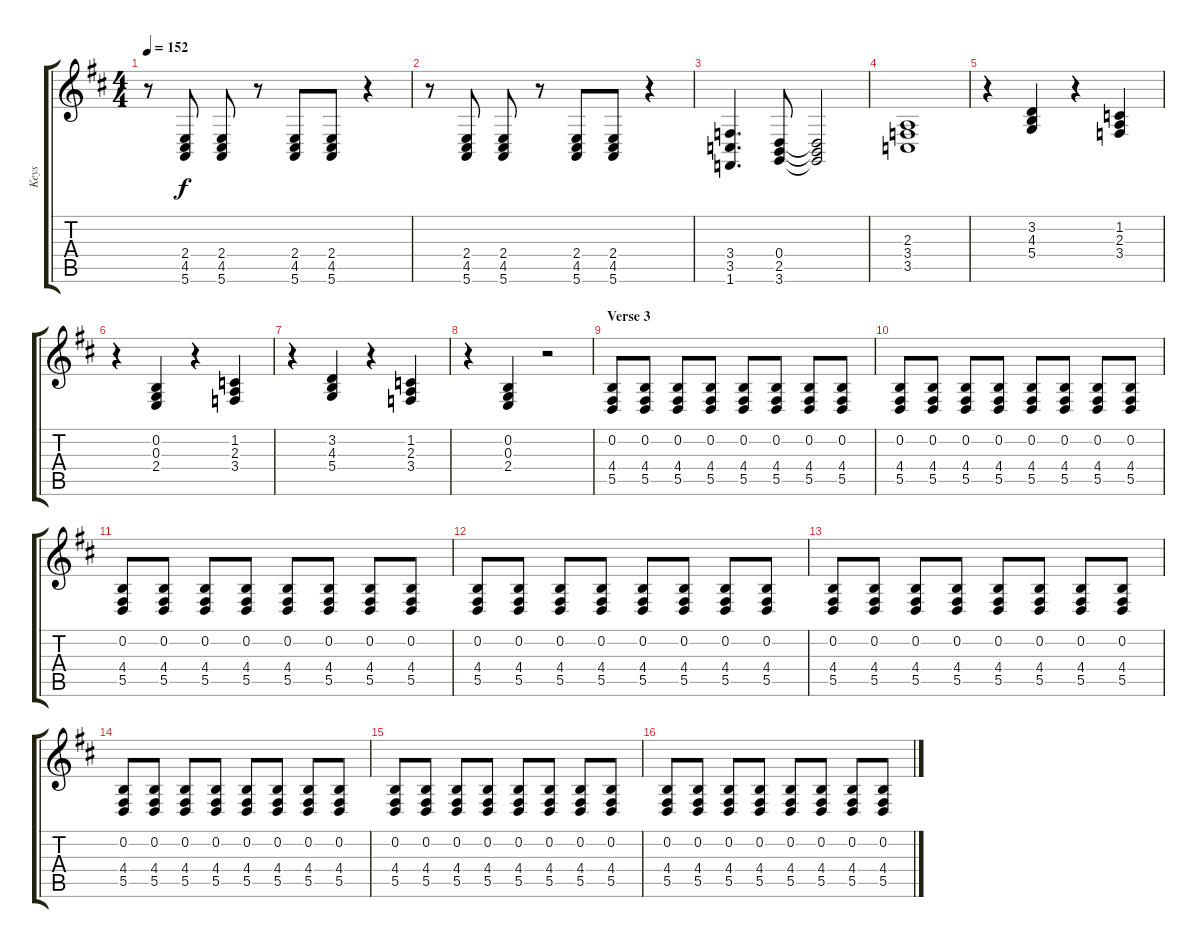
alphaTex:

\track ("Keys" "Keys") {instrument churchorgan}
\staff {score tabs}
\tuning (E4 B3 G3 D3 A2 E2) {hide}
\ts (4 4)
\tempo 152
\clef g2
\ks bminor
r.8{dy f} (2.4 4.5 5.6).8 (2.4 4.5 5.6).8 r.8 (2.4 4.5 5.6).8 (2.4 4.5 5.6).8 r.4 |
r.8 (2.4 4.5 5.6).8 (2.4 4.5 5.6).8 r.8 (2.4 4.5 5.6).8 (2.4 4.5 5.6).8 r.4 |
(3.4 3.5 1.6).4{d} (0.4 2.5 3.6).8 (0.4{t} 2.5{t} 3.6{t}).2 |
(2.3 3.4 3.5).1 |
r.4 (3.2 4.3 5.4).4 r.4 (1.2 2.3 3.4).4 |
r.4 (0.2 0.3 2.4).4 r.4 (1.2 2.3 3.4).4 |
r.4 (3.2 4.3 5.4).4 r.4 (1.2 2.3 3.4).4 |
r.4 (0.2 0.3 2.4).4 r.2 |
\section ("" "Verse 3")
(0.2 4.4 5.5).8 (0.2 4.4 5.5).8 (0.2 4.4 5.5).8 (0.2 4.4 5.5).8 (0.2 4.4 5.5).8 (0.2 4.4 5.5).8 (0.2 4.4 5.5).8 (0.2 4.4 5.5).8 |
(0.2 4.4 5.5).8 (0.2 4.4 5.5).8 (0.2 4.4 5.5).8 (0.2 4.4 5.5).8 (0.2 4.4 5.5).8 (0.2 4.4 5.5).8 (0.2 4.4 5.5).8 (0.2 4.4 5.5).8 |
(0.2 4.4 5.5).8 (0.2 4.4 5.5).8 (0.2 4.4 5.5).8 (0.2 4.4 5.5).8 (0.2 4.4 5.5).8 (0.2 4.4 5.5).8 (0.2 4.4 5.5).8 (0.2 4.4 5.5).8 |
(0.2 4.4 5.5).8 (0.2 4.4 5.5).8 (0.2 4.4 5.5).8 (0.2 4.4 5.5).8 (0.2 4.4 5.5).8 (0.2 4.4 5.5).8 (0.2 4.4 5.5).8 (0.2 4.4 5.5).8 |
(0.2 4.4 5.5).8 (0.2 4.4 5.5).8 (0.2 4.4 5.5).8 (0.2 4.4 5.5).8 (0.2 4.4 5.5).8 (0.2 4.4 5.5).8 (0.2 4.4 5.5).8 (0.2 4.4 5.5).8 |
(0.2 4.4 5.5).8 (0.2 4.4 5.5).8 (0.2 4.4 5.5).8 (0.2 4.4 5.5).8 (0.2 4.4 5.5).8 (0.2 4.4 5.5).8 (0.2 4.4 5.5).8 (0.2 4.4 5.5).8 |
(0.2 4.4 5.5).8 (0.2 4.4 5.5).8 (0.2 4.4 5.5).8 (0.2 4.4 5.5).8 (0.2 4.4 5.5).8 (0.2 4.4 5.5).8 (0.2 4.4 5.5).8 (0.2 4.4 5.5).8 |
(0.2 4.4 5.5).8 (0.2 4.4 5.5).8 (0.2 4.4 5.5).8 (0.2 4.4 5.5).8 (0.2 4.4 5.5).8 (0.2 4.4 5.5).8 (0.2 4.4 5.5).8 (0.2 4.4 5.5).8
